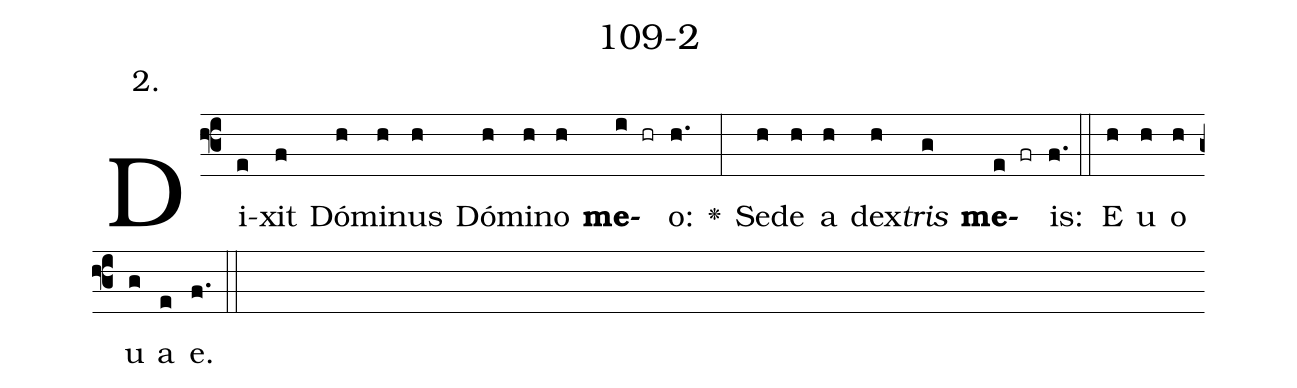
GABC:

name: 109-2;
annotation: 2.;
%%
(f3)Di(e)xit(f) Dó(h)mi(h)nus(h) Dó(h)mi(h)no(h) <b>me</b>(i hr)o:(h.) <v>\greheightstar</v>(:) Se(h)de(h) a(h) dex(h)<i>tris</i>(g) <b>me</b>(e fr)is:(f.) (::) E(h) u(h) o(h) u(g) a(e) e.(f.) (::)
